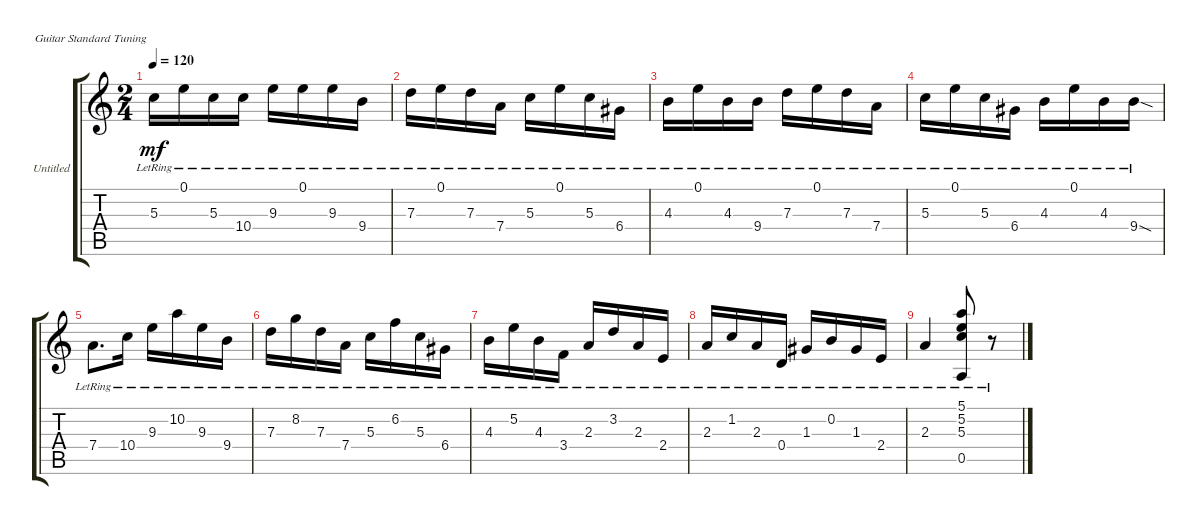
\bracketExtendMode groupsimilarinstruments
\firstSystemTrackNameOrientation horizontal
\otherSystemsTrackNameOrientation horizontal
\track ("Untitled" "Untitled") {instrument acousticguitarnylon}
\staff {score tabs}
\tuning (E4 B3 G3 D3 A2 E2)
\ts (2 4)
\tempo 120
\clef g2
\ks c
5.3{lr}.16{dy mf} 0.1{lr}.16 5.3{lr}.16 10.4{lr}.16 9.3{lr}.16 0.1{lr}.16 9.3{lr}.16 9.4{lr}.16 |
7.3{lr}.16 0.1{lr}.16 7.3{lr}.16 7.4{lr}.16 5.3{lr}.16 0.1{lr}.16 5.3{lr}.16 6.4{lr}.16 |
4.3{lr}.16 0.1{lr}.16 4.3{lr}.16 9.4{lr}.16 7.3{lr}.16 0.1{lr}.16 7.3{lr}.16 7.4{lr}.16 |
5.3{lr}.16 0.1{lr}.16 5.3{lr}.16 6.4{lr}.16 4.3{lr}.16 0.1{lr}.16 4.3{lr}.16 9.4{sod lr}.16 |
7.4{lr}.8{d} 10.4{lr}.16 9.3{lr}.16 10.2{lr}.16 9.3{lr}.16 9.4{lr}.16 |
7.3{lr}.16 8.2{lr}.16 7.3{lr}.16 7.4{lr}.16 5.3{lr}.16 6.2{lr}.16 5.3{lr}.16 6.4{lr}.16 |
4.3{lr}.16 5.2{lr}.16 4.3{lr}.16 3.4{lr}.16 2.3{lr}.16 3.2{lr}.16 2.3{lr}.16 2.4{lr}.16 |
2.3{lr}.16 1.2{lr}.16 2.3{lr}.16 0.4{lr}.16 1.3{lr}.16 0.2{lr}.16 1.3{lr}.16 2.4{lr}.16 |
2.3{lr}.4 (5.1{lr} 5.2{lr} 5.3{lr} 0.5{lr}).8 r.8
